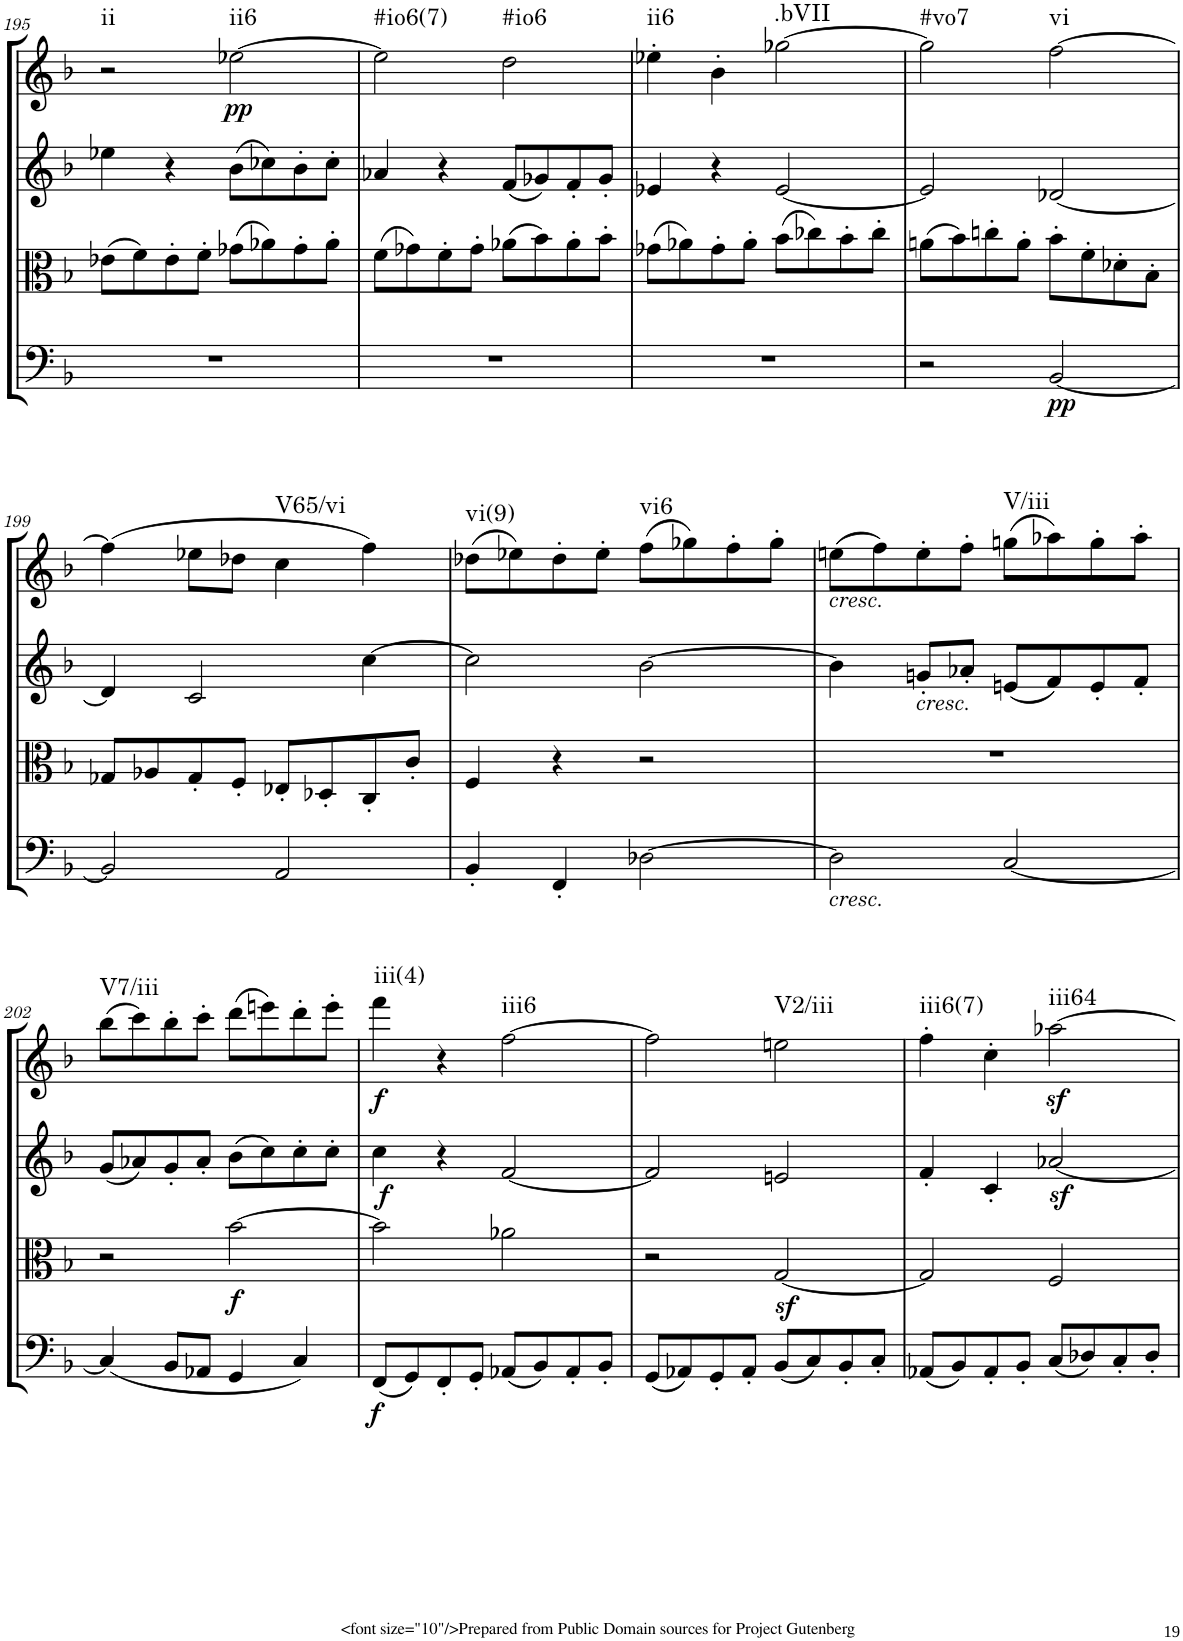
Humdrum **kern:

**kern	**dynam	**kern	**dynam	**kern	**dynam	**kern	**dynam	**harte
*part4	*part4	*part3	*part3	*part2	*part2	*part1	*part1	*part1
*staff4	*staff4	*staff3	*staff3	*staff2	*staff2	*staff1	*staff1	*
*I"Cello	*	*I"Viola	*	*I"2nd Violin	*	*I"1st Violin	*	*
*	*	*I'Vla	*	*I'Vln	*	*I'Vln	*	*
!!LO:PB:g=z
*clefF4	*	*clefC3	*	*clefG2	*	*clefG2	*	*
*k[b-]	*	*k[b-]	*	*k[b-]	*	*k[b-]	*	*
*M4/4	*	*M4/4	*	*M4/4	*	*M4/4	*	*
*met(c)	*	*met(c)	*	*met(c)	*	*met(c)	*	*
=195	=195	=195	=195	=195	=195	=195	=195	=195
!	!	!	!	!	!	!	!	!LO:H:kt=ii
1r	.	(8e-X\L	.	4ee-X\	.	2r	.	N
.	.	8f\)	.	.	.	.	.	.
.	.	8e-'\	.	4r	.	.	.	.
.	.	8f'\J	.	.	.	.	.	.
!	!	!	!	!	!	!	!LO:DY:b	!LO:H:kt=ii6
.	.	(8g-X\L	.	(8b-\L	.	[2ee-X\	pp	N
.	.	8a-X\)	.	8cc-X\)	.	.	.	.
.	.	8g-'\	.	8b-'\	.	.	.	.
.	.	8a-'\J	.	8cc-'\J	.	.	.	.
=196	=196	=196	=196	=196	=196	=196	=196	=196
!	!	!	!	!	!	!	!	!LO:H:kt=#io6(7)
1r	.	(8f\L	.	4a-X/	.	2ee-\]	.	N
.	.	8g-X\)	.	.	.	.	.	.
.	.	8f'\	.	4r	.	.	.	.
.	.	8g-'\J	.	.	.	.	.	.
!	!	!	!	!	!	!	!	!LO:H:kt=#io6
.	.	(8a-X\L	.	(8f/L	.	2dd\	.	N
.	.	8b-\)	.	8g-X/)	.	.	.	.
.	.	8a-'\	.	8f'/	.	.	.	.
.	.	8b-'\J	.	8g-'/J	.	.	.	.
=197	=197	=197	=197	=197	=197	=197	=197	=197
!	!	!	!	!	!	!	!	!LO:H:kt=ii6
1r	.	(8g-X\L	.	4e-X/	.	4ee-X'\	.	N
.	.	8a-X\)	.	.	.	.	.	.
.	.	8g-'\	.	4r	.	4b-'\	.	.
.	.	8a-'\J	.	.	.	.	.	.
!	!	!	!	!	!	!	!	!LO:H:kt=.bVII
.	.	(8b-\L	.	[2e-/	.	[2gg-X\	.	N
.	.	8cc-X\)	.	.	.	.	.	.
.	.	8b-'\	.	.	.	.	.	.
.	.	8cc-'\J	.	.	.	.	.	.
=198	=198	=198	=198	=198	=198	=198	=198	=198
!	!	!	!	!	!	!	!	!LO:H:kt=#vo7
2r	.	(8an\L	.	2e-/]	.	2gg-\]	.	N
.	.	8b-\)	.	.	.	.	.	.
.	.	8ccn'\	.	.	.	.	.	.
.	.	8a'\J	.	.	.	.	.	.
!	!LO:DY:b	!	!	!	!	!	!	!LO:H:kt=vi
[2BB-/	pp	8b-'\L	.	[2d-X/	.	[2ff\	.	N
.	.	8f'\	.	.	.	.	.	.
.	.	8d-X'\	.	.	.	.	.	.
.	.	8B-'\J	.	.	.	.	.	.
!!LO:LB:g=z
=199	=199	=199	=199	=199	=199	=199	=199	=199
2BB-/]	.	8G-X/L	.	4d-/]	.	(4ff\]	.	.
.	.	8A-X/	.	.	.	.	.	.
.	.	8G-'/	.	2c/	.	8ee-X\L	.	.
.	.	8F'/J	.	.	.	8dd-X\J	.	.
!	!	!	!	!	!	!	!	!LO:H:kt=V65/vi
2AA/	.	8E-X'/L	.	.	.	4cc\	.	N
.	.	8D-X'/	.	.	.	.	.	.
.	.	8C'/	.	[4cc\	.	4ff\)	.	.
.	.	8c'/J	.	.	.	.	.	.
=200	=200	=200	=200	=200	=200	=200	=200	=200
!	!	!	!	!	!	!	!	!LO:H:kt=vi(9)
4BB-'/	.	4F/	.	2cc\]	.	(8dd-X\L	.	N
.	.	.	.	.	.	8ee-X\)	.	.
4FF'/	.	4r	.	.	.	8dd-'\	.	.
.	.	.	.	.	.	8ee-'\J	.	.
!	!	!	!	!	!	!	!	!LO:H:kt=vi6
[2D-X\	.	2r	.	[2b-\	.	(8ff\L	.	N
.	.	.	.	.	.	8gg-X\)	.	.
.	.	.	.	.	.	8ff'\	.	.
.	.	.	.	.	.	8gg-'\J	.	.
=201	=201	=201	=201	=201	=201	=201	=201	=201
!	!	!	!	!	!	!LO:TX:b:i:t=cresc.	!	!
!LO:TX:b:i:t=cresc.	!	!	!	!	!	!	!	!
2D-\]	.	1r	.	4b-\]	.	(8een\L	.	.
.	.	.	.	.	.	8ff\)	.	.
!	!	!	!	!LO:TX:b:i:t=cresc.	!	!	!	!
.	.	.	.	8gn'/L	.	8ee'\	.	.
.	.	.	.	8a-X'/J	.	8ff'\J	.	.
!	!	!	!	!	!	!	!	!LO:H:kt=V/iii
[2C/	.	.	.	(8en/L	.	(8ggn\L	.	N
.	.	.	.	8f/)	.	8aa-X\)	.	.
.	.	.	.	8e'/	.	8gg'\	.	.
.	.	.	.	8f'/J	.	8aa-'\J	.	.
!!LO:LB:g=z
=202	=202	=202	=202	=202	=202	=202	=202	=202
!	!	!	!	!	!	!	!	!LO:H:kt=V7/iii
(4C/]	.	2r	.	(8g/L	.	(8bb-\L	.	N
.	.	.	.	8a-X/)	.	8ccc\)	.	.
8BB-/L	.	.	.	8g'/	.	8bb-'\	.	.
8AA-X/J	.	.	.	8a-'/J	.	8ccc'\J	.	.
!	!	!	!LO:DY:b	!	!	!	!	!
4GG/	.	[2b-\	f	(8b-\L	.	(8ddd\L	.	.
.	.	.	.	8cc\)	.	8eeen\)	.	.
4C/)	.	.	.	8cc'\	.	8ddd'\	.	.
.	.	.	.	8cc'\J	.	8eee'\J	.	.
=203	=203	=203	=203	=203	=203	=203	=203	=203
!	!LO:DY:b	!	!	!	!LO:DY:b	!	!LO:DY:b	!LO:H:kt=iii(4)
(8FF/L	f	2b-\]	.	4cc\	f	4fff\	f	N
8GG/)	.	.	.	.	.	.	.	.
8FF'/	.	.	.	4r	.	4r	.	.
8GG'/J	.	.	.	.	.	.	.	.
!	!	!	!	!	!	!	!	!LO:H:kt=iii6
(8AA-X/L	.	2a-X\	.	[2f/	.	[2ff\	.	N
8BB-/)	.	.	.	.	.	.	.	.
8AA-'/	.	.	.	.	.	.	.	.
8BB-'/J	.	.	.	.	.	.	.	.
=204	=204	=204	=204	=204	=204	=204	=204	=204
(8GG/L	.	2r	.	2f/]	.	2ff\]	.	.
8AA-X/)	.	.	.	.	.	.	.	.
8GG'/	.	.	.	.	.	.	.	.
8AA-'/J	.	.	.	.	.	.	.	.
!	!	!	!	!	!	!	!	!LO:H:kt=V2/iii
(8BB-/L	.	[2Gz</	.	2en/	.	2een\	.	N
8C/)	.	.	.	.	.	.	.	.
8BB-'/	.	.	.	.	.	.	.	.
8C'/J	.	.	.	.	.	.	.	.
=205	=205	=205	=205	=205	=205	=205	=205	=205
!	!	!	!	!	!	!	!	!LO:H:kt=iii6(7)
(8AA-X/L	.	2G/]	.	4f'/	.	4ff'\	.	N
8BB-/)	.	.	.	.	.	.	.	.
8AA-'/	.	.	.	4c'/	.	4cc'\	.	.
8BB-'/J	.	.	.	.	.	.	.	.
!	!	!	!	!	!	!	!LO:DY:b	!LO:H:kt=iii64
(8C/L	.	2F/	.	[2a-Xz</	.	[2aa-X\	sf	N
8D-X/)	.	.	.	.	.	.	.	.
8C'/	.	.	.	.	.	.	.	.
8D-'/J	.	.	.	.	.	.	.	.
=	=	=	=	=	=	=	=	=
*-	*-	*-	*-	*-	*-	*-	*-	*-
